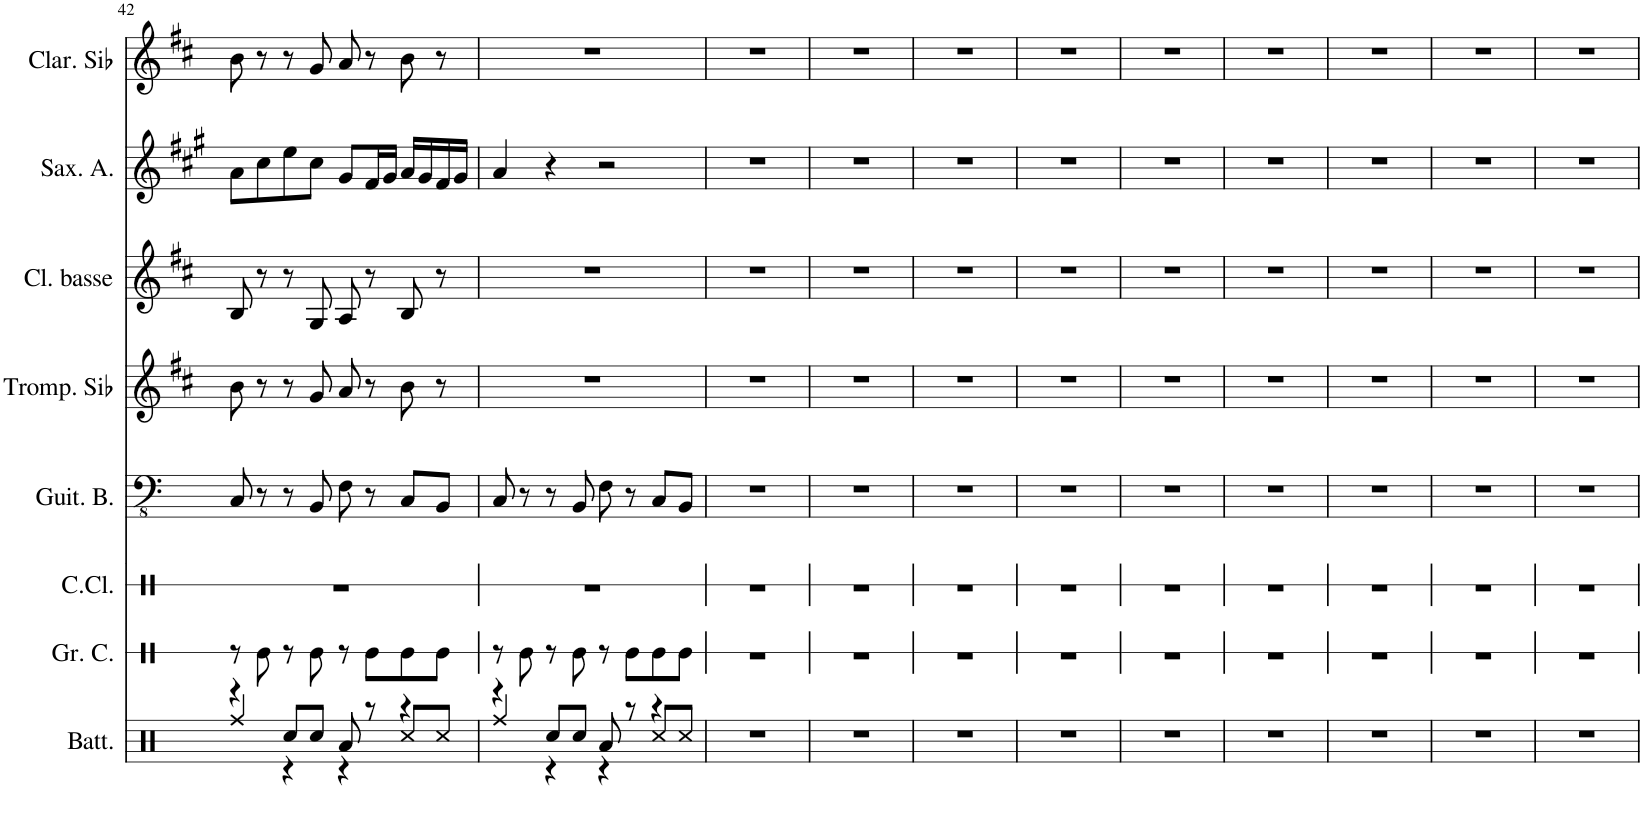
**kern	**kern	**kern	**kern	**kern	**kern	**kern	**kern
*part8	*part7	*part6	*part5	*part4	*part3	*part2	*part1
*staff8	*staff7	*staff6	*staff5	*staff4	*staff3	*staff2	*staff1
*I"Batterie	*I"Grosse caisse	*I"Caisse claire	*I"Guitare basse	*I"Trompette en Sib	*I"Clarinette Basse	*I"Saxophone Alto	*I"Clarinette en Sib
*I'Batt.	*I'Gr. C.	*I'C.Cl.	*I'Guit. B.	*I'Tromp. Sib	*I'Cl. basse	*I'Sax. A.	*I'Clar. Sib
!!LO:PB:g=z
*clefX	*clefX	*clefX	*clefFv4	*clefG2	*clefG2	*clefG2	*clefG2
*	*	*	*	*Trd1c2	*Trd8c14	*Trd5c9	*Trd1c2
*k[]	*k[]	*k[]	*k[]	*k[f#c#]	*k[f#c#]	*k[f#c#g#]	*k[f#c#]
*M4/4	*M4/4	*M4/4	*M4/4	*M4/4	*M4/4	*M4/4	*M4/4
=42	=42	=42	=42	=42	=42	=42	=42
*^	*	*	*	*	*	*	*
4r	4Rff/	8r	1r	8CC/	8b\	8B/	8a\L	8b\
.	.	8Re\	.	8r	8r	8r	8cc#\	8r
8Rcc/L	4r	8r	.	8r	8r	8r	8ee\	8r
8Rcc/J	.	8Re\	.	8BBB/	8g/	8G/	8cc#\J	8g/
8Ra/	4r	8r	.	8FF\	8a/	8A/	8g#/L	8a/
8r	.	8Re\L	.	8r	8r	8r	16f#/L	8r
.	.	.	.	.	.	.	16g#/JJ	.
4r	8Rcc/L	8Re\	.	8CC/L	8b\	8B/	16a/LL	8b\
.	.	.	.	.	.	.	16g#/	.
.	8Rcc/J	8Re\J	.	8BBB/J	8r	8r	16f#/	8r
.	.	.	.	.	.	.	16g#/JJ	.
=43	=43	=43	=43	=43	=43	=43	=43	=43
4r	4Rff/	8r	1r	8CC/	1r	1r	4a/	1r
.	.	8Re\	.	8r	.	.	.	.
8Rcc/L	4r	8r	.	8r	.	.	4r	.
8Rcc/J	.	8Re\	.	8BBB/	.	.	.	.
8Ra/	4r	8r	.	8FF\	.	.	2r	.
8r	.	8Re\L	.	8r	.	.	.	.
4r	8Rcc/L	8Re\	.	8CC/L	.	.	.	.
.	8Rcc/J	8Re\J	.	8BBB/J	.	.	.	.
*v	*v	*	*	*	*	*	*	*
=44	=44	=44	=44	=44	=44	=44	=44
1r	1r	1r	1r	1r	1r	1r	1r
=45	=45	=45	=45	=45	=45	=45	=45
1r	1r	1r	1r	1r	1r	1r	1r
=46	=46	=46	=46	=46	=46	=46	=46
1r	1r	1r	1r	1r	1r	1r	1r
=47	=47	=47	=47	=47	=47	=47	=47
1r	1r	1r	1r	1r	1r	1r	1r
=48	=48	=48	=48	=48	=48	=48	=48
1r	1r	1r	1r	1r	1r	1r	1r
=49	=49	=49	=49	=49	=49	=49	=49
1r	1r	1r	1r	1r	1r	1r	1r
=50	=50	=50	=50	=50	=50	=50	=50
1r	1r	1r	1r	1r	1r	1r	1r
=51	=51	=51	=51	=51	=51	=51	=51
1r	1r	1r	1r	1r	1r	1r	1r
=52	=52	=52	=52	=52	=52	=52	=52
1r	1r	1r	1r	1r	1r	1r	1r
=	=	=	=	=	=	=	=
*-	*-	*-	*-	*-	*-	*-	*-
